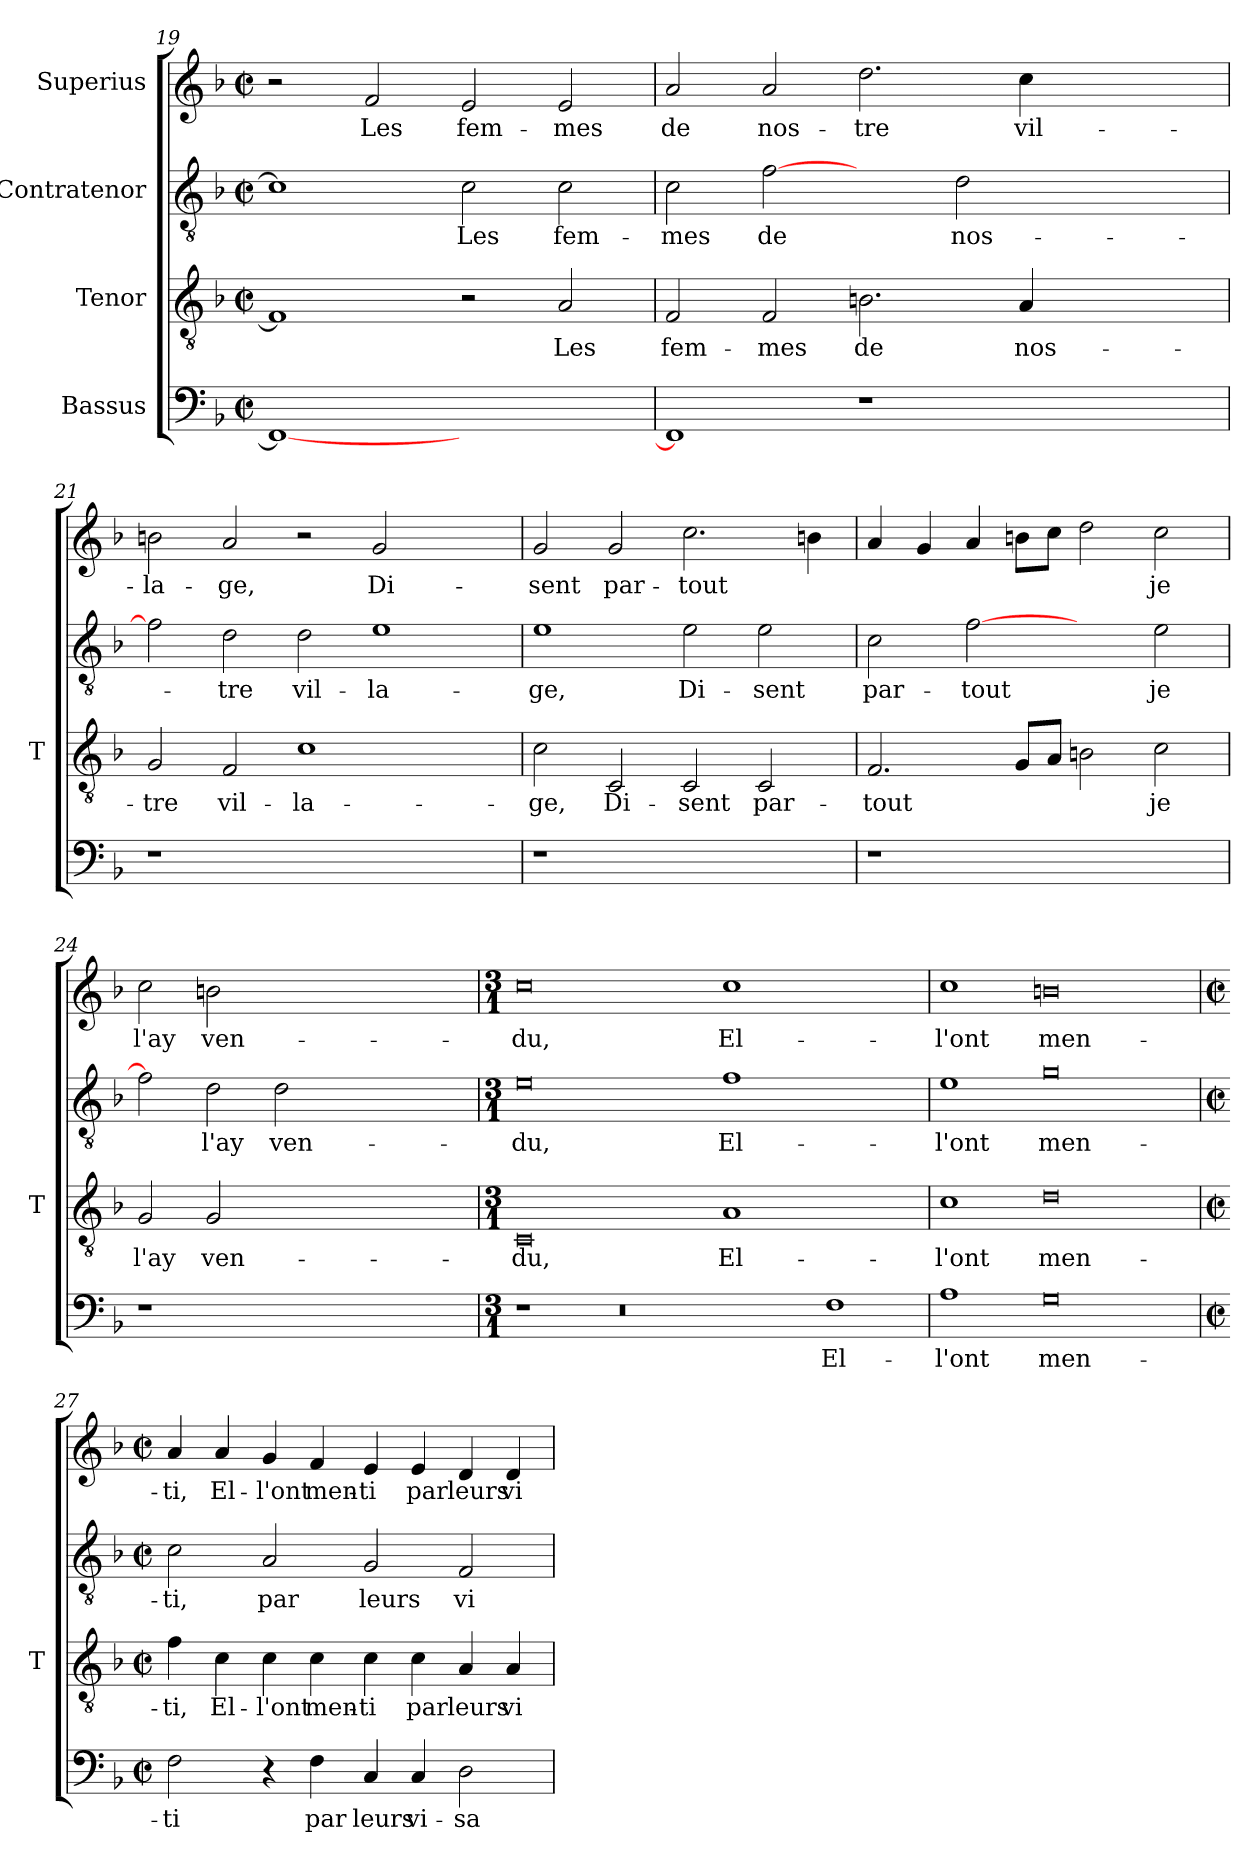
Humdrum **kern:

**kern	**text	**kern	**text	**kern	**text	**kern	**text
*part4	*part4	*part3	*part3	*part2	*part2	*part1	*part1
*staff4	*staff4	*staff3	*staff3	*staff2	*staff2	*staff1	*staff1
*I"Bassus	*	*I"Tenor	*	*I"Contratenor	*	*I"Superius	*
*	*	*I'T	*	*	*	*	*
*clefF4	*	*clefGv2	*	*clefGv2	*	*clefG2	*
*k[b-]	*	*k[b-]	*	*k[b-]	*	*k[b-]	*
*F:	*	*F:	*	*F:	*	*F:	*
*M2/2	*	*M2/2	*	*M2/2	*	*M2/2	*
*met(c|)	*	*met(c|)	*	*met(c|)	*	*met(c|)	*
=19	=19	=19	=19	=19	=19	=19	=19
1FF_	.	1F]	.	1c]	.	2r	.
.	.	.	.	.	.	2f	-Les
1ryy	.	2r	.	2c	-Les	2e	fem-
.	.	2A	-Les	2c	fem-	2e	-mes
=20	=20	=20	=20	=20	=20	=20	=20
1FF]	.	2F	fem-	2c	-mes	2a	-de
.	.	2F	-mes	[2f	-de	2a	nos-
1r	.	2.Bn	-de	2ryy	.	2.dd	-tre
.	.	.	.	2d	nos-	.	.
.	.	4A	nos-	.	.	4cc	vil-
1ryy	.	1ryy	.	1ryy	.	1ryy	.
=21	=21	=21	=21	=21	=21	=21	=21
1r	.	2G	-tre	2f]	.	2b	la-
.	.	2F	vil-	2d	-tre	2a	-ge,
1ryy	.	1c	la-	2d	vil-	2r	.
.	.	.	.	1e	la-	2g	Di-
2ryy	.	2ryy	.	.	.	2ryy	.
!!LO:PB:g=z
=22	=22	=22	=22	=22	=22	=22	=22
1r	.	2c	-ge,	1e	-ge,	2g	-sent
.	.	2C	Di-	.	.	2g	par-
1ryy	.	2C	-sent	2e	Di-	2.cc	-tout
.	.	2C	par-	2e	-sent	.	.
.	.	.	.	.	.	4b	.
=23	=23	=23	=23	=23	=23	=23	=23
1r	.	2.F	-tout	2c	par-	4a	.
.	.	.	.	.	.	4g	.
.	.	.	.	[2f	-tout	4a	.
.	.	8GL	.	.	.	8bL	.
.	.	8AJ	.	.	.	8ccJ	.
1ryy	.	2Bn	.	2ryy	.	2dd	.
.	.	2c	-je	2e	-je	2cc	-je
=24	=24	=24	=24	=24	=24	=24	=24
1r	.	2G	-l'ay	2f]	.	2cc	-l'ay
.	.	2G	ven-	2d	-l'ay	2bn	ven-
1.ryy	.	1ryy	.	2d	ven-	1ryy	.
.	.	.	.	1ryy	.	.	.
.	.	2ryy	.	.	.	2ryy	.
=25	=25	=25	=25	=25	=25	=25	=25
*M3/1	*	*M3/1	*	*M3/1	*	*M3/1	*
1r	.	0C	-du,	0e	-du,	0cc	-du,
0r	.	.	.	.	.	.	.
.	.	1A	El-	1f	El-	1cc	El-
1F	El-	1ryy	.	1ryy	.	1ryy	.
!!LO:PB:g=z
=26	=26	=26	=26	=26	=26	=26	=26
1A	-l'ont	1c	-l'ont	1e	-l'ont	1cc	-l'ont
0G	men-	0d	men-	0g	men-	0b	men-
=27	=27	=27	=27	=27	=27	=27	=27
*M2/2	*	*M2/2	*	*M2/2	*	*M2/2	*
*met(c|)	*	*met(c|)	*	*met(c|)	*	*met(c|)	*
2F	-ti	4f	-ti,	2c	-ti,	4a	-ti,
.	.	4c	El-	.	.	4a	El-
4r	.	4c	-l'ont	2A	-par	4g	-l'ont
4F	-par	4c	men-	.	.	4f	men-
4C	-leurs	4c	-ti	2G	-leurs	4e	-ti
4C	vi-	4c	-par	.	.	4e	-par
2D	sa-	4A	-leurs	2F	vi-	4d	-leurs
.	.	4A	vi-	.	.	4d	vi-
=	=	=	=	=	=	=	=
*-	*-	*-	*-	*-	*-	*-	*-
